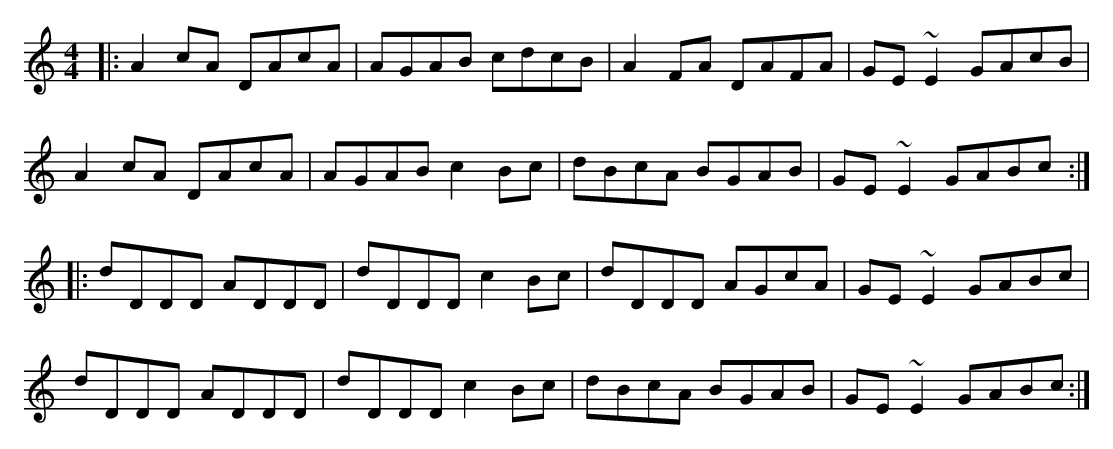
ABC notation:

X:1
M:4/4
K:Ddor
|:A2cA DAcA|AGAB cdcB|A2FA DAFA|GE~E2 GAcB|
A2cA DAcA|AGAB c2Bc|dBcA BGAB|GE~E2 GABc:|
|:dDDD ADDD|dDDD c2Bc|dDDD AGcA|GE~E2 GABc|
dDDD ADDD|dDDD c2Bc|dBcA BGAB|GE~E2 GABc:|
